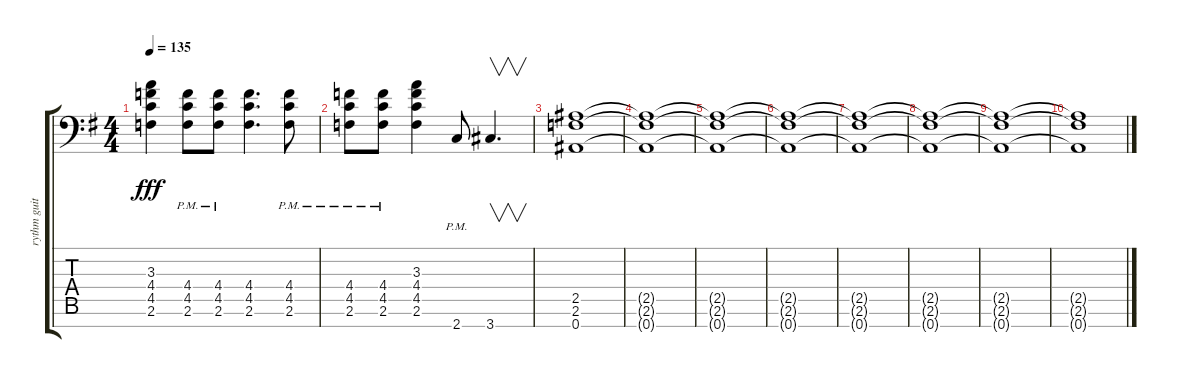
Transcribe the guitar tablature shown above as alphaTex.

\track ("rythm guitar" "rythm guit") {instrument distortionguitar}
\staff {score tabs}
\tuning (Eb4 Bb3 Gb3 Db3 Ab2 Eb2 Bb1) {hide}
\ts (4 4)
\tempo 135
\clef f4
\ks eminor
(3.3 4.4 4.5 2.6).4{dy fff} (4.4{pm} 4.5{pm} 2.6{pm}).8 (4.4{pm} 4.5{pm} 2.6{pm}).8 (4.4 4.5 2.6).4{d} (4.4{pm} 4.5{pm} 2.6{pm}).8 |
(4.4{pm} 4.5{pm} 2.6{pm}).8 (4.4{pm} 4.5{pm} 2.6{pm}).8 (3.3 4.4 4.5 2.6).4 2.7{pm}.8 3.7.4{v d} |
(2.5 2.6 0.7).1 |
(2.5{t} 2.6{t} 0.7{t}).1 |
(2.5{t} 2.6{t} 0.7{t}).1 |
(2.5{t} 2.6{t} 0.7{t}).1 |
(2.5{t} 2.6{t} 0.7{t}).1 |
(2.5{t} 2.6{t} 0.7{t}).1 |
(2.5{t} 2.6{t} 0.7{t}).1 |
(2.5{t} 2.6{t} 0.7{t}).1
